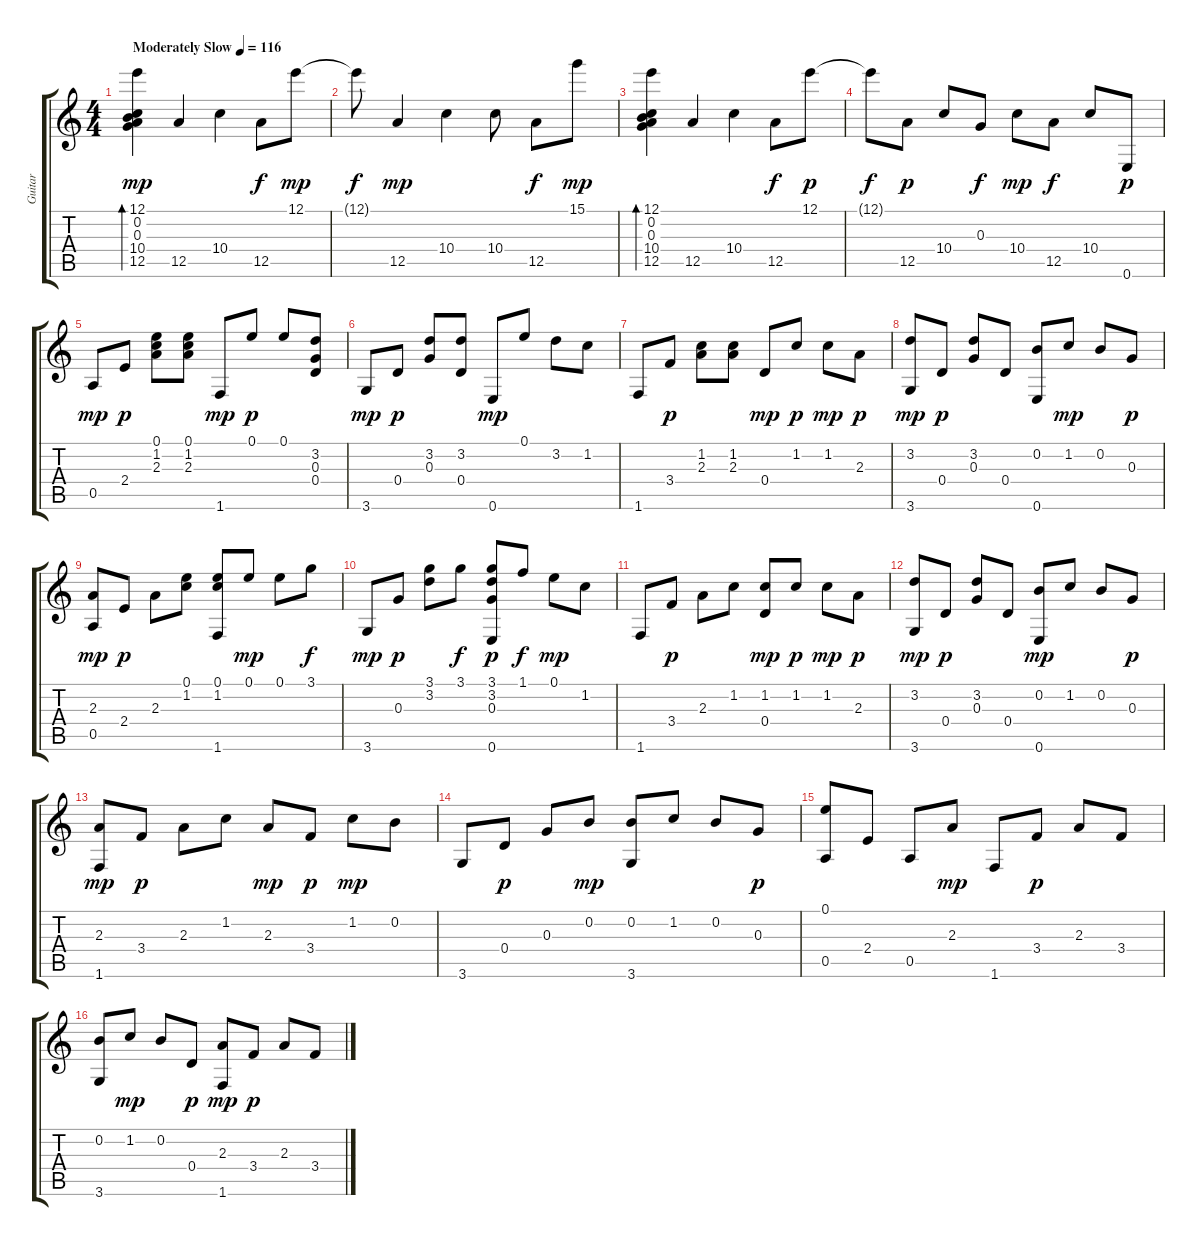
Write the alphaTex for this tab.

\track ("Guitar" "Guitar") {instrument acousticguitarsteel}
\staff {score tabs}
\tuning (E4 B3 G3 D3 A2 E2) {hide}
\ts (4 4)
\tempo (116 "Moderately Slow")
\clef g2
\ks c
(12.1 0.2 0.3 10.4 12.5).4{bd 240 dy mp instrument acousticguitarsteel} 12.5.4 10.4.4 12.5.8{dy f} 12.1.8{dy mp} |
12.1{t}.8{dy f} 12.5.4{dy mp} 10.4.4 10.4.8 12.5.8{dy f} 15.1.8{dy mp} |
(12.1 0.2 0.3 10.4 12.5).4{bd 240} 12.5.4 10.4.4 12.5.8{dy f} 12.1.8{dy p} |
12.1{t}.8{dy f} 12.5.8{dy p} 10.4.8 0.3.8{dy f} 10.4.8{dy mp} 12.5.8{dy f} 10.4.8 0.6.8{dy p} |
0.5.8{dy mp} 2.4.8{dy p} (0.1 1.2 2.3).8 (0.1 1.2 2.3).8 1.6.8{dy mp} 0.1.8{dy p} 0.1.8 (3.2 0.3 0.4).8 |
3.6.8{dy mp} 0.4.8{dy p} (3.2 0.3).8 (3.2 0.4).8 0.6.8{dy mp} 0.1.8 3.2.8 1.2.8 |
1.6.8 3.4.8{dy p} (1.2 2.3).8 (1.2 2.3).8 0.4.8{dy mp} 1.2.8{dy p} 1.2.8{dy mp} 2.3.8{dy p} |
(3.2 3.6).8{dy mp} 0.4.8{dy p} (3.2 0.3).8 0.4.8 (0.2 0.6).8 1.2.8{dy mp} 0.2.8 0.3.8{dy p} |
(2.3 0.5).8{dy mp} 2.4.8{dy p} 2.3.8 (0.1 1.2).8 (0.1 1.2 1.6).8 0.1.8{dy mp} 0.1.8 3.1.8{dy f} |
3.6.8{dy mp} 0.3.8{dy p} (3.1 3.2).8 3.1.8{dy f} (3.1 3.2 0.3 0.6).8{dy p} 1.1.8{dy f} 0.1.8{dy mp} 1.2.8 |
1.6.8 3.4.8{dy p} 2.3.8 1.2.8 (1.2 0.4).8{dy mp} 1.2.8{dy p} 1.2.8{dy mp} 2.3.8{dy p} |
(3.2 3.6).8{dy mp} 0.4.8{dy p} (3.2 0.3).8 0.4.8 (0.2 0.6).8{dy mp} 1.2.8 0.2.8 0.3.8{dy p} |
(2.3 1.6).8{dy mp} 3.4.8{dy p} 2.3.8 1.2.8 2.3.8{dy mp} 3.4.8{dy p} 1.2.8{dy mp} 0.2.8 |
3.6.8 0.4.8{dy p} 0.3.8 0.2.8{dy mp} (0.2 3.6).8 1.2.8 0.2.8 0.3.8{dy p} |
(0.1 0.5).8 2.4.8 0.5.8 2.3.8{dy mp} 1.6.8 3.4.8{dy p} 2.3.8 3.4.8 |
(0.2 3.6).8 1.2.8{dy mp} 0.2.8 0.4.8{dy p} (2.3 1.6).8{dy mp} 3.4.8{dy p} 2.3.8 3.4.8
